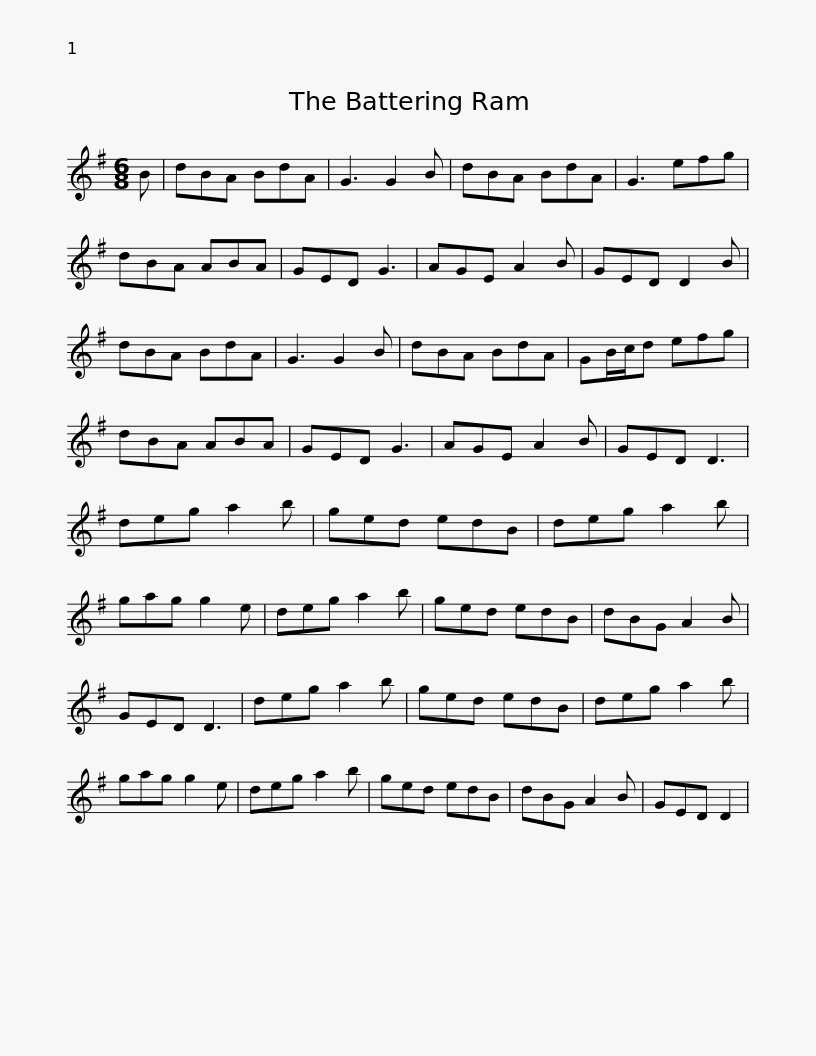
X:1
L:1/8
M:6/8
I:linebreak $
K:G
V:1 treble
V:1
 B | dBA BdA | G3 G2 B | dBA BdA | G3 efg | %5
 dBA ABA | GED G3 | AGE A2 B | GED D2 B |$ dBA BdA | %10
 G3 G2 B | dBA BdA | GB/c/d efg | dBA ABA | GED G3 | %15
 AGE A2 B | GED D3 |$ deg a2 b | ged edB | deg a2 b | %20
 gag g2 e | deg a2 b | ged edB | dBG A2 B | GED D3 |$ %25
 deg a2 b | ged edB | deg a2 b | gag g2 e | deg a2 b | %30
 ged edB | dBG A2 B | GED D2 | %33
